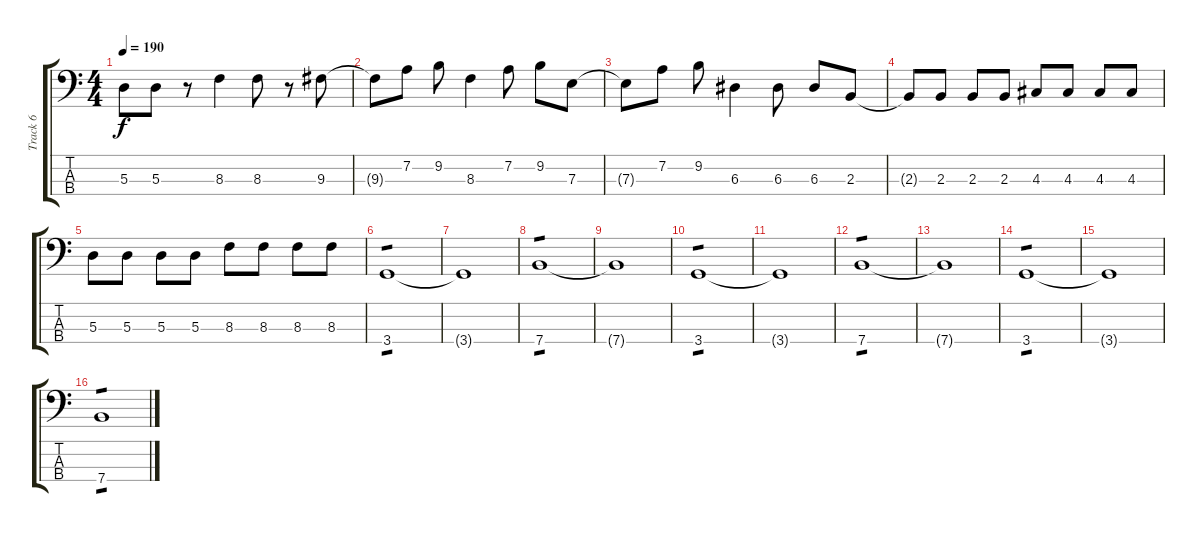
\track ("Track 6" "Track 6") {instrument electricbassfinger}
\staff {score tabs}
\tuning (G2 D2 A1 E1) {hide}
\ts (4 4)
\tempo 190
\clef f4
\ks c
5.3{t}.8{dy f} 5.3.8 r.8 8.3.4 8.3.8 r.8 9.3.8 |
9.3{t}.8 7.2.8 9.2.8 8.3.4 7.2.8 9.2.8 7.3.8 |
7.3{t}.8 7.2.8 9.2.8 6.3.4 6.3.8 6.3.8 2.3.8 |
2.3{t}.8 2.3.8 2.3.8 2.3.8 4.3.8 4.3.8 4.3.8 4.3.8 |
5.3.8 5.3.8 5.3.8 5.3.8 8.3.8 8.3.8 8.3.8 8.3.8 |
3.4.1{tp 1} |
3.4{t}.1 |
7.4.1{tp 1} |
7.4{t}.1 |
3.4.1{tp 1} |
3.4{t}.1 |
7.4.1{tp 1} |
7.4{t}.1 |
3.4.1{tp 1} |
3.4{t}.1 |
7.4.1{tp 1}
